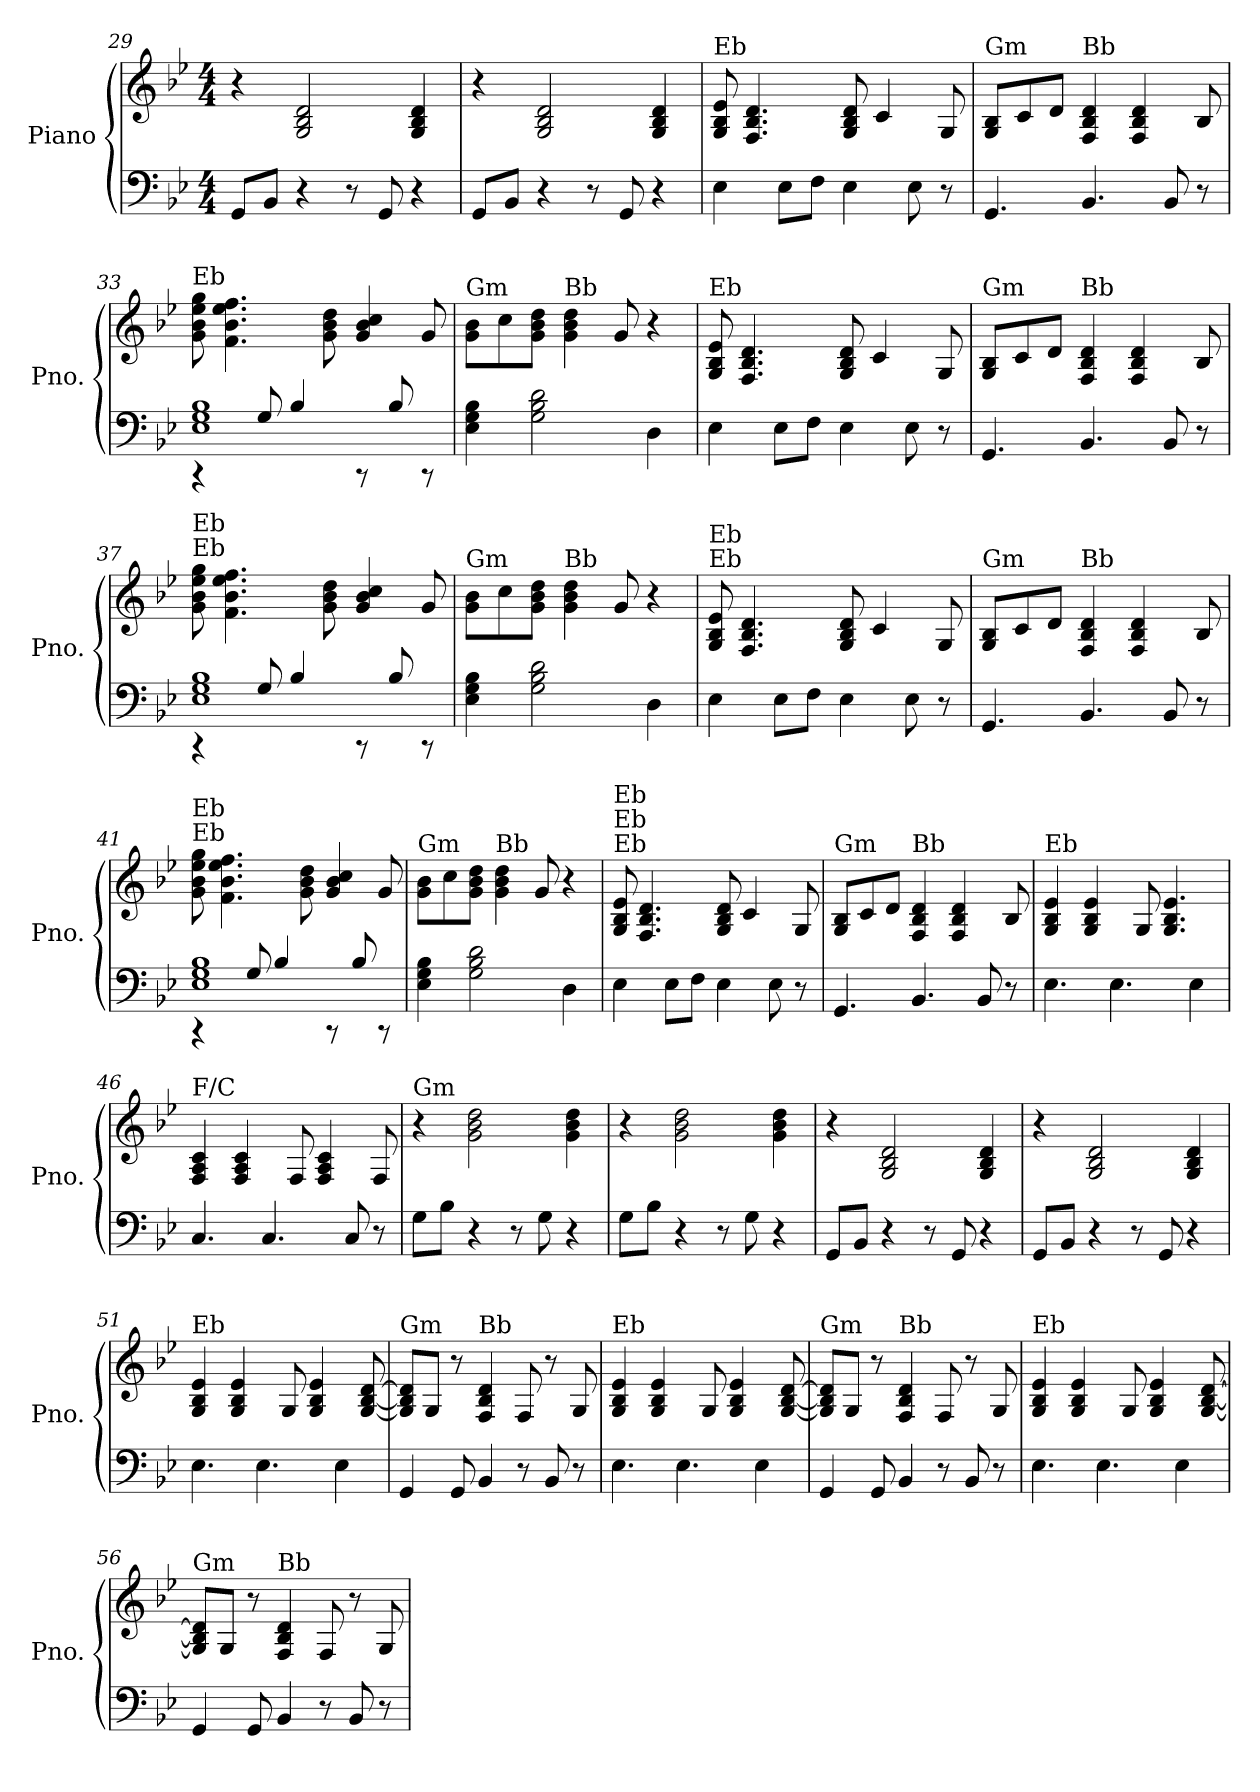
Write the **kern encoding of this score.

**kern	**kern
*part1	*part1
*staff2	*staff1
*I"Piano	*
*I'Pno.	*
*clefF4	*clefG2
*k[b-e-]	*k[b-e-]
*M4/4	*M4/4
=29	=29
8GG/L	4r
8BB-/J	.
4r	2G/ 2B-/ 2d/
8r	.
8GG/	.
4r	4G/ 4B-/ 4d/
=30	=30
8GG/L	4r
8BB-/J	.
4r	2G/ 2B-/ 2d/
8r	.
8GG/	.
4r	4G/ 4B-/ 4d/
!!LO:LB:g=z
=31	=31
!	!LO:TX:a:t=Eb
4E-\	8G/ 8B-/ 8e-/
.	4.F/ 4.B-/ 4.d/
8E-\L	.
8F\J	.
4E-\	8G/ 8B-/ 8d/
.	4c/
8E-\	.
8r	8G/
=32	=32
!	!LO:TX:a:t=Gm
4.GG/	8G/ 8B-/L
.	8c/
.	8d/J
!	!LO:TX:a:t=Bb
4.BB-/	4F/ 4B-/ 4d/
.	4F/ 4B-/ 4d/
8BB-/	.
8r	8B-/
=33	=33
*^	*
!	!	!LO:TX:a:t=Eb
4rCC	1E- 1G 1B-	8g\ 8b-\ 8ee-\ 8gg\
.	.	4.f\ 4.b-\ 4.ee-\ 4.ff\
8G/	.	.
4B-/	.	.
.	.	8g\ 8b-\ 8dd\
8rCC	.	4g/ 4b-/ 4cc/
8B-/	.	.
8rCC	.	8g/
*v	*v	*
=34	=34
!	!LO:TX:a:t=Gm
4E-\ 4G\ 4B-\	8g\ 8b-\L
.	8cc\
2G\ 2B-\ 2d\	8g\ 8b-\ 8dd\J
!	!LO:TX:a:t=Bb
.	4g\ 4b-\ 4dd\
.	8g/
4D\	4r
!!LO:LB:g=z
=35	=35
!	!LO:TX:a:t=Eb
4E-\	8G/ 8B-/ 8e-/
.	4.F/ 4.B-/ 4.d/
8E-\L	.
8F\J	.
4E-\	8G/ 8B-/ 8d/
.	4c/
8E-\	.
8r	8G/
=36	=36
!	!LO:TX:a:t=Gm
4.GG/	8G/ 8B-/L
.	8c/
.	8d/J
!	!LO:TX:a:t=Bb
4.BB-/	4F/ 4B-/ 4d/
.	4F/ 4B-/ 4d/
8BB-/	.
8r	8B-/
=37	=37
*^	*
!	!	!LO:TX:a:t=Eb
!	!	!LO:TX:a:t=Eb
4rCC	1E- 1G 1B-	8g\ 8b-\ 8ee-\ 8gg\
.	.	4.f\ 4.b-\ 4.ee-\ 4.ff\
8G/	.	.
4B-/	.	.
.	.	8g\ 8b-\ 8dd\
8rCC	.	4g/ 4b-/ 4cc/
8B-/	.	.
8rCC	.	8g/
*v	*v	*
=38	=38
!	!LO:TX:a:t=Gm
4E-\ 4G\ 4B-\	8g\ 8b-\L
.	8cc\
2G\ 2B-\ 2d\	8g\ 8b-\ 8dd\J
!	!LO:TX:a:t=Bb
.	4g\ 4b-\ 4dd\
.	8g/
4D\	4r
!!LO:LB:g=z
=39	=39
!	!LO:TX:a:t=Eb
!	!LO:TX:a:t=Eb
4E-\	8G/ 8B-/ 8e-/
.	4.F/ 4.B-/ 4.d/
8E-\L	.
8F\J	.
4E-\	8G/ 8B-/ 8d/
.	4c/
8E-\	.
8r	8G/
=40	=40
!	!LO:TX:a:t=Gm
4.GG/	8G/ 8B-/L
.	8c/
.	8d/J
!	!LO:TX:a:t=Bb
4.BB-/	4F/ 4B-/ 4d/
.	4F/ 4B-/ 4d/
8BB-/	.
8r	8B-/
=41	=41
*^	*
!	!	!LO:TX:a:t=Eb
!	!	!LO:TX:a:t=Eb
4rCC	1E- 1G 1B-	8g\ 8b-\ 8ee-\ 8gg\
.	.	4.f\ 4.b-\ 4.ee-\ 4.ff\
8G/	.	.
4B-/	.	.
.	.	8g\ 8b-\ 8dd\
8rCC	.	4g/ 4b-/ 4cc/
8B-/	.	.
8rCC	.	8g/
*v	*v	*
=42	=42
!	!LO:TX:a:t=Gm
4E-\ 4G\ 4B-\	8g\ 8b-\L
.	8cc\
2G\ 2B-\ 2d\	8g\ 8b-\ 8dd\J
!	!LO:TX:a:t=Bb
.	4g\ 4b-\ 4dd\
.	8g/
4D\	4r
!!LO:LB:g=z
=43	=43
!	!LO:TX:a:t=Eb
!	!LO:TX:a:t=Eb
!	!LO:TX:a:t=Eb
4E-\	8G/ 8B-/ 8e-/
.	4.F/ 4.B-/ 4.d/
8E-\L	.
8F\J	.
4E-\	8G/ 8B-/ 8d/
.	4c/
8E-\	.
8r	8G/
=44	=44
!	!LO:TX:a:t=Gm
4.GG/	8G/ 8B-/L
.	8c/
.	8d/J
!	!LO:TX:a:t=Bb
4.BB-/	4F/ 4B-/ 4d/
.	4F/ 4B-/ 4d/
8BB-/	.
8r	8B-/
=45	=45
!	!LO:TX:a:t=Eb
4.E-\	4G/ 4B-/ 4e-/
.	4G/ 4B-/ 4e-/
4.E-\	.
.	8G/
.	4.G/ 4.B-/ 4.e-/
4E-\	.
=46	=46
!	!LO:TX:a:t=F/C
4.C/	4F/ 4A/ 4c/
.	4F/ 4A/ 4c/
4.C/	.
.	8F/
.	4F/ 4A/ 4c/
8C/	.
8r	8F/
=47	=47
!	!LO:TX:a:t=Gm
8G\L	4r
8B-\J	.
4r	2g\ 2b-\ 2dd\
8r	.
8G\	.
4r	4g\ 4b-\ 4dd\
!!LO:PB:g=z
=48	=48
8G\L	4r
8B-\J	.
4r	2g\ 2b-\ 2dd\
8r	.
8G\	.
4r	4g\ 4b-\ 4dd\
=49	=49
8GG/L	4r
8BB-/J	.
4r	2G/ 2B-/ 2d/
8r	.
8GG/	.
4r	4G/ 4B-/ 4d/
=50	=50
8GG/L	4r
8BB-/J	.
4r	2G/ 2B-/ 2d/
8r	.
8GG/	.
4r	4G/ 4B-/ 4d/
=51	=51
!	!LO:TX:a:t=Eb
4.E-\	4G/ 4B-/ 4e-/
.	4G/ 4B-/ 4e-/
4.E-\	.
.	8G/
.	4G/ 4B-/ 4e-/
4E-\	.
.	[8G/ [8B-/ [8d/
=52	=52
!	!LO:TX:a:t=Gm
4GG/	8G/] 8B-/] 8d/]L
.	8G/J
8GG/	8r
!	!LO:TX:a:t=Bb
4BB-/	4F/ 4B-/ 4d/
8r	8F/
8BB-/	8r
8r	8G/
!!LO:LB:g=z
=53	=53
!	!LO:TX:a:t=Eb
4.E-\	4G/ 4B-/ 4e-/
.	4G/ 4B-/ 4e-/
4.E-\	.
.	8G/
.	4G/ 4B-/ 4e-/
4E-\	.
.	[8G/ [8B-/ [8d/
=54	=54
!	!LO:TX:a:t=Gm
4GG/	8G/] 8B-/] 8d/]L
.	8G/J
8GG/	8r
!	!LO:TX:a:t=Bb
4BB-/	4F/ 4B-/ 4d/
8r	8F/
8BB-/	8r
8r	8G/
=55	=55
!	!LO:TX:a:t=Eb
4.E-\	4G/ 4B-/ 4e-/
.	4G/ 4B-/ 4e-/
4.E-\	.
.	8G/
.	4G/ 4B-/ 4e-/
4E-\	.
.	[8G/ [8B-/ [8d/
=56	=56
!	!LO:TX:a:t=Gm
4GG/	8G/] 8B-/] 8d/]L
.	8G/J
8GG/	8r
!	!LO:TX:a:t=Bb
4BB-/	4F/ 4B-/ 4d/
8r	8F/
8BB-/	8r
8r	8G/
=	=
*-	*-
